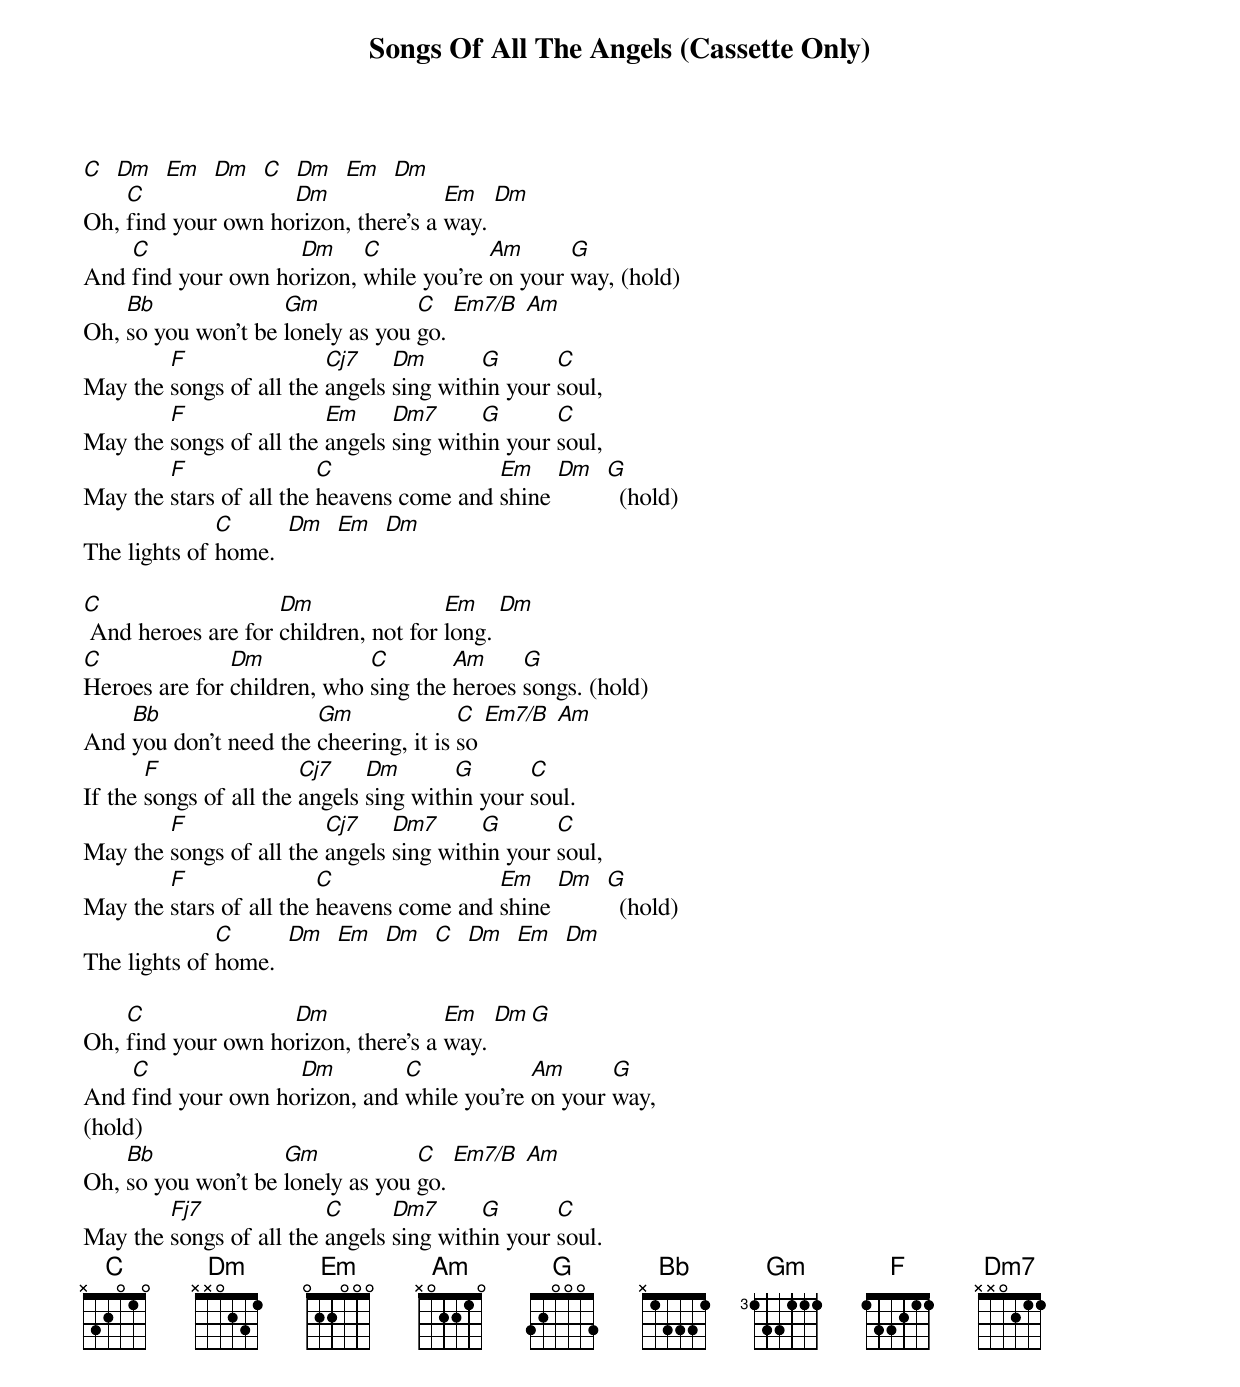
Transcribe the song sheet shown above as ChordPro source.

{title: Songs Of All The Angels (Cassette Only)}
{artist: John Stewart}
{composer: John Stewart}
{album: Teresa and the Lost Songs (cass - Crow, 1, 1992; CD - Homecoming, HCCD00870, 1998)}

[C]  [Dm]  [Em]  [Dm]  [C]  [Dm]  [Em]  [Dm]
Oh, [C]find your own ho[Dm]rizon, there's a [Em]way. [Dm]
And [C]find your own ho[Dm]rizon, [C]while you're [Am]on your [G]way, (hold)
Oh, [Bb]so you won't be [Gm]lonely as you [C]go. [Em7/B] [Am]
May the [F]songs of all the [Cj7]angels [Dm]sing with[G]in your [C]soul,
May the [F]songs of all the [Em]angels [Dm7]sing with[G]in your [C]soul,
May the [F]stars of all the [C]heavens come and [Em]shine [Dm]  [G]  (hold)
The lights of [C]home.  [Dm]  [Em]  [Dm]

[C] And heroes are for [Dm]children, not for [Em]long. [Dm]
[C]Heroes are for [Dm]children, who [C]sing the [Am]heroes [G]songs. (hold)
And [Bb]you don't need the [Gm]cheering, it is [C]so [Em7/B] [Am]
If the [F]songs of all the [Cj7]angels [Dm]sing with[G]in your [C]soul.
May the [F]songs of all the [Cj7]angels [Dm7]sing with[G]in your [C]soul,
May the [F]stars of all the [C]heavens come and [Em]shine [Dm]  [G]  (hold)
The lights of [C]home.  [Dm]  [Em]  [Dm]  [C]  [Dm]  [Em]  [Dm]

Oh, [C]find your own ho[Dm]rizon, there's a [Em]way. [Dm][G]
And [C]find your own ho[Dm]rizon, and [C]while you're [Am]on your [G]way,
(hold)
Oh, [Bb]so you won't be [Gm]lonely as you [C]go. [Em7/B] [Am]
May the [Fj7]songs of all the [C]angels [Dm7]sing with[G]in your [C]soul.
